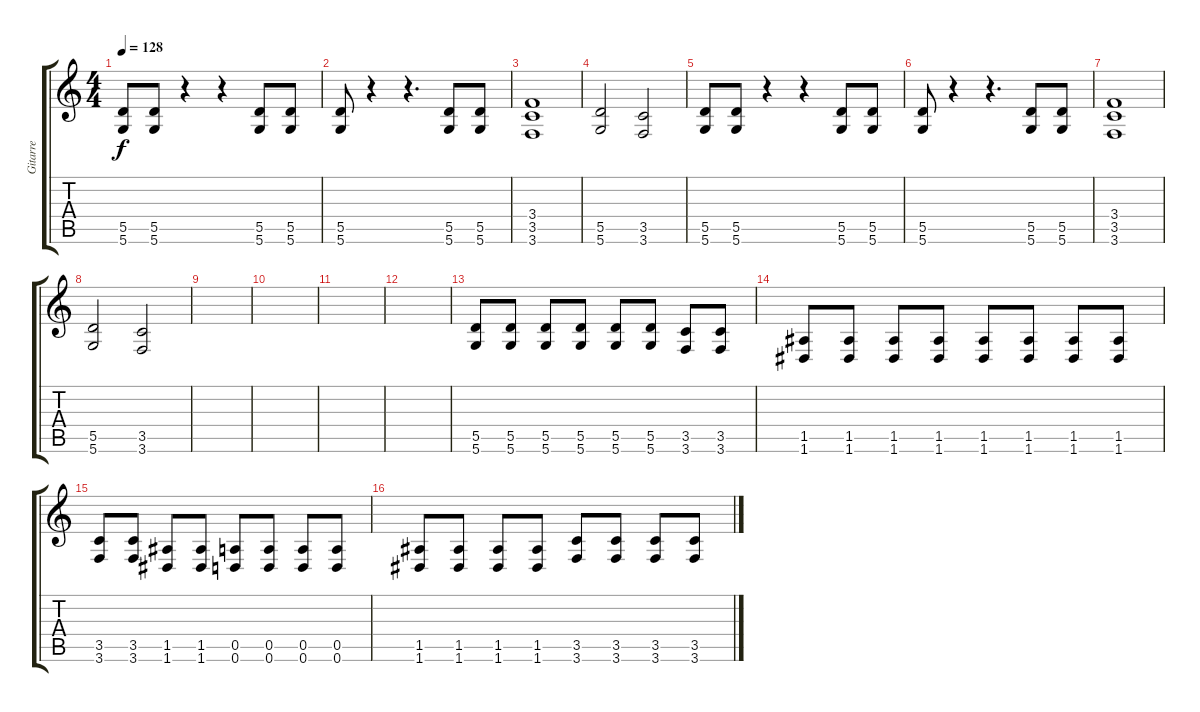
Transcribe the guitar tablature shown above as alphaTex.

\track ("Gitarre" "Gitarre") {instrument distortionguitar}
\staff {score tabs}
\tuning (E4 B3 G3 D3 A2 D2) {hide}
\ts (4 4)
\tempo 128
\clef g2
\ks c
(5.5 5.6).8{dy f} (5.5 5.6).8 r.4 r.4 (5.5 5.6).8 (5.5 5.6).8 |
(5.5 5.6).8 r.4 r.4{d} (5.5 5.6).8 (5.5 5.6).8 |
(3.4 3.5 3.6).1 |
(5.5 5.6).2 (3.5 3.6).2 |
(5.5 5.6).8 (5.5 5.6).8 r.4 r.4 (5.5 5.6).8 (5.5 5.6).8 |
(5.5 5.6).8 r.4 r.4{d} (5.5 5.6).8 (5.5 5.6).8 |
(3.4 3.5 3.6).1 |
(5.5 5.6).2 (3.5 3.6).2 |
|
|
|
|
(5.5 5.6).8 (5.5 5.6).8 (5.5 5.6).8 (5.5 5.6).8 (5.5 5.6).8 (5.5 5.6).8 (3.5 3.6).8 (3.5 3.6).8 |
(1.5 1.6).8 (1.5 1.6).8 (1.5 1.6).8 (1.5 1.6).8 (1.5 1.6).8 (1.5 1.6).8 (1.5 1.6).8 (1.5 1.6).8 |
(3.5 3.6).8 (3.5 3.6).8 (1.5 1.6).8 (1.5 1.6).8 (0.5 0.6).8 (0.5 0.6).8 (0.5 0.6).8 (0.5 0.6).8 |
(1.5 1.6).8 (1.5 1.6).8 (1.5 1.6).8 (1.5 1.6).8 (3.5 3.6).8 (3.5 3.6).8 (3.5 3.6).8 (3.5 3.6).8
